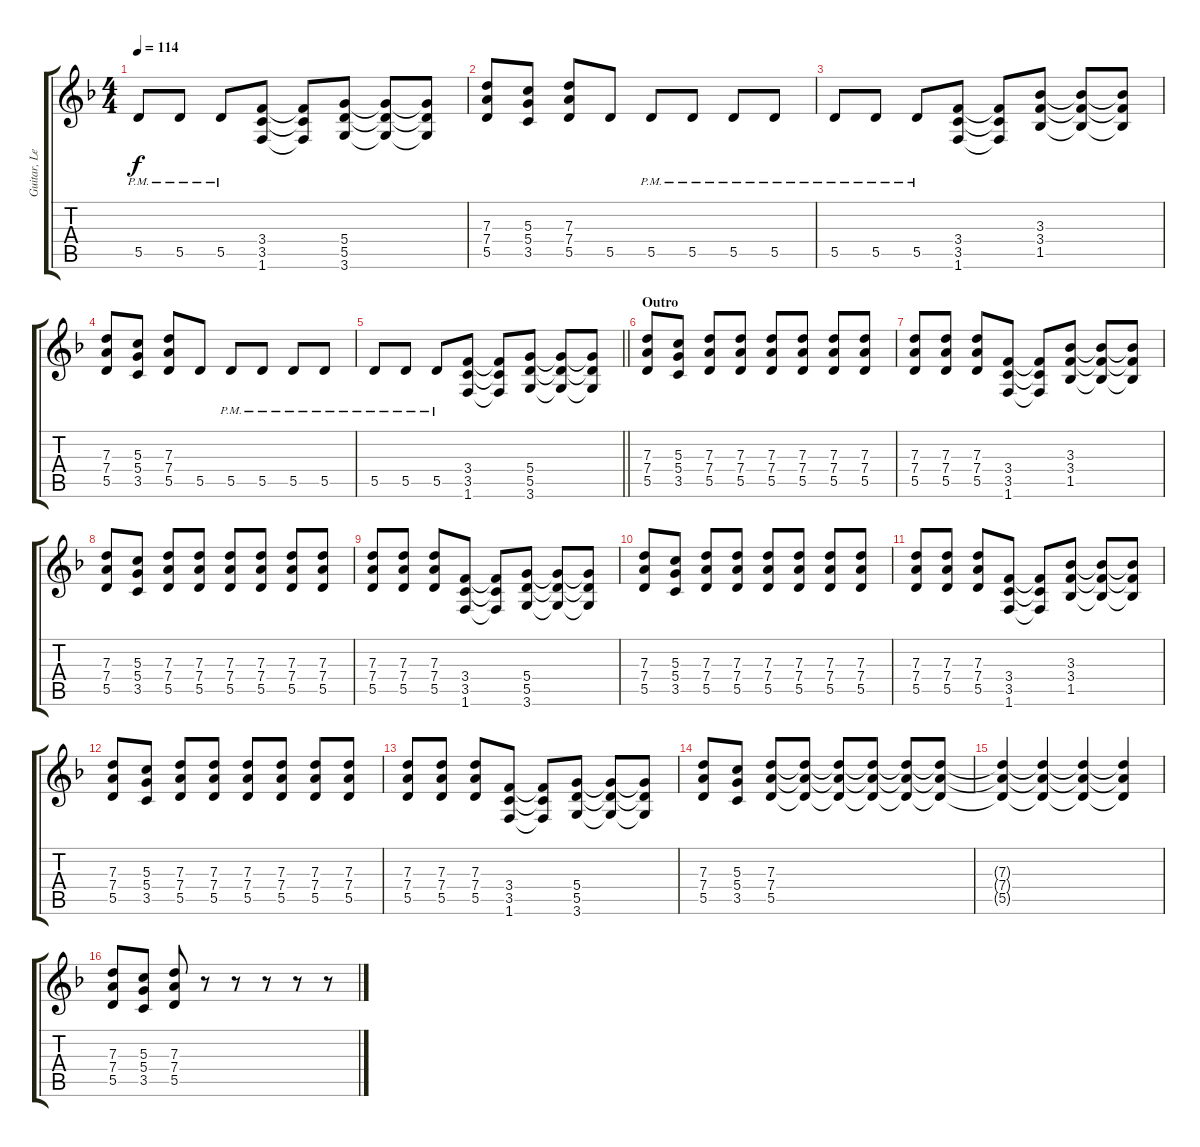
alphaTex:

\track ("Guitar, Lead" "Guitar, Le") {instrument distortionguitar}
\staff {score tabs}
\tuning (E4 B3 G3 D3 A2 E2) {hide}
\ts (4 4)
\tempo 114
\clef g2
\ks dminor
5.5{pm}.8{dy f} 5.5{pm}.8 5.5{pm}.8 (3.4 3.5 1.6).8 (3.4{t} 3.5{t} 1.6{t}).8 (5.4 5.5 3.6).8 (5.4{t} 5.5{t} 3.6{t}).8 (5.4{t} 5.5{t} 3.6{t}).8 |
(7.3 7.4 5.5).8 (5.3 5.4 3.5).8 (7.3 7.4 5.5).8 5.5.8 5.5{pm}.8 5.5{pm}.8 5.5{pm}.8 5.5{pm}.8 |
5.5{pm}.8 5.5{pm}.8 5.5{pm}.8 (3.4 3.5 1.6).8 (3.4{t} 3.5{t} 1.6{t}).8 (3.3 3.4 1.5).8 (3.3{t} 3.4{t} 1.5{t}).8 (3.3{t} 3.4{t} 1.5{t}).8 |
(7.3 7.4 5.5).8 (5.3 5.4 3.5).8 (7.3 7.4 5.5).8 5.5.8 5.5{pm}.8 5.5{pm}.8 5.5{pm}.8 5.5{pm}.8 |
\barLineRight lightlight
5.5{pm}.8 5.5{pm}.8 5.5{pm}.8 (3.4 3.5 1.6).8 (3.4{t} 3.5{t} 1.6{t}).8 (5.4 5.5 3.6).8 (5.4{t} 5.5{t} 3.6{t}).8 (5.4{t} 5.5{t} 3.6{t}).8 |
\section ("" "Outro")
(7.3 7.4 5.5).8 (5.3 5.4 3.5).8 (7.3 7.4 5.5).8 (7.3 7.4 5.5).8 (7.3 7.4 5.5).8 (7.3 7.4 5.5).8 (7.3 7.4 5.5).8 (7.3 7.4 5.5).8 |
(7.3 7.4 5.5).8 (7.3 7.4 5.5).8 (7.3 7.4 5.5).8 (3.4 3.5 1.6).8 (3.4{t} 3.5{t} 1.6{t}).8 (3.3 3.4 1.5).8 (3.3{t} 3.4{t} 1.5{t}).8 (3.3{t} 3.4{t} 1.5{t}).8 |
(7.3 7.4 5.5).8 (5.3 5.4 3.5).8 (7.3 7.4 5.5).8 (7.3 7.4 5.5).8 (7.3 7.4 5.5).8 (7.3 7.4 5.5).8 (7.3 7.4 5.5).8 (7.3 7.4 5.5).8 |
(7.3 7.4 5.5).8 (7.3 7.4 5.5).8 (7.3 7.4 5.5).8 (3.4 3.5 1.6).8 (3.4{t} 3.5{t} 1.6{t}).8 (5.4 5.5 3.6).8 (5.4{t} 5.5{t} 3.6{t}).8 (5.4{t} 5.5{t} 3.6{t}).8 |
(7.3 7.4 5.5).8 (5.3 5.4 3.5).8 (7.3 7.4 5.5).8 (7.3 7.4 5.5).8 (7.3 7.4 5.5).8 (7.3 7.4 5.5).8 (7.3 7.4 5.5).8 (7.3 7.4 5.5).8 |
(7.3 7.4 5.5).8 (7.3 7.4 5.5).8 (7.3 7.4 5.5).8 (3.4 3.5 1.6).8 (3.4{t} 3.5{t} 1.6{t}).8 (3.3 3.4 1.5).8 (3.3{t} 3.4{t} 1.5{t}).8 (3.3{t} 3.4{t} 1.5{t}).8 |
(7.3 7.4 5.5).8 (5.3 5.4 3.5).8 (7.3 7.4 5.5).8 (7.3 7.4 5.5).8 (7.3 7.4 5.5).8 (7.3 7.4 5.5).8 (7.3 7.4 5.5).8 (7.3 7.4 5.5).8 |
(7.3 7.4 5.5).8 (7.3 7.4 5.5).8 (7.3 7.4 5.5).8 (3.4 3.5 1.6).8 (3.4{t} 3.5{t} 1.6{t}).8 (5.4 5.5 3.6).8 (5.4{t} 5.5{t} 3.6{t}).8 (5.4{t} 5.5{t} 3.6{t}).8 |
(7.3 7.4 5.5).8 (5.3 5.4 3.5).8 (7.3 7.4 5.5).8 (7.3{t} 7.4{t} 5.5{t}).8 (7.3{t} 7.4{t} 5.5{t}).8 (7.3{t} 7.4{t} 5.5{t}).8 (7.3{t} 7.4{t} 5.5{t}).8 (7.3{t} 7.4{t} 5.5{t}).8 |
(7.3{t} 7.4{t} 5.5{t}).4 (7.3{t} 7.4{t} 5.5{t}).4 (7.3{t} 7.4{t} 5.5{t}).4 (7.3{t} 7.4{t} 5.5{t}).4 |
(7.3 7.4 5.5).8 (5.3 5.4 3.5).8 (7.3 7.4 5.5).8 r.8 r.8 r.8 r.8 r.8
